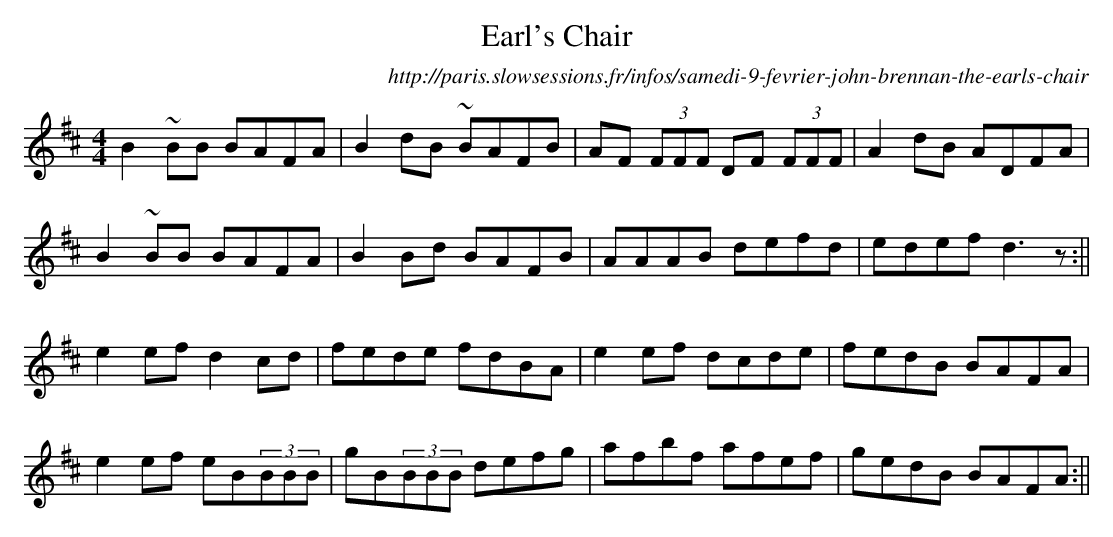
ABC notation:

X:1
T:Earl's Chair
O:http://paris.slowsessions.fr/infos/samedi-9-fevrier-john-brennan-the-earls-chair
M: 4/4
L: 1/8
K: Dmaj
B2~BB BAFA | B2dB ~BAFB | AF (3FFF DF (3FFF | A2 dB ADFA |!
B2~BB BAFA | B2Bd BAFB | AAAB defd |edef d3z :||!
e2ef d2cd | fede fdBA| e2ef dcde | fedB BAFA |!
e2ef eB(3BBB | gB(3BBB defg |afbf afef | gedB BAFA :||
